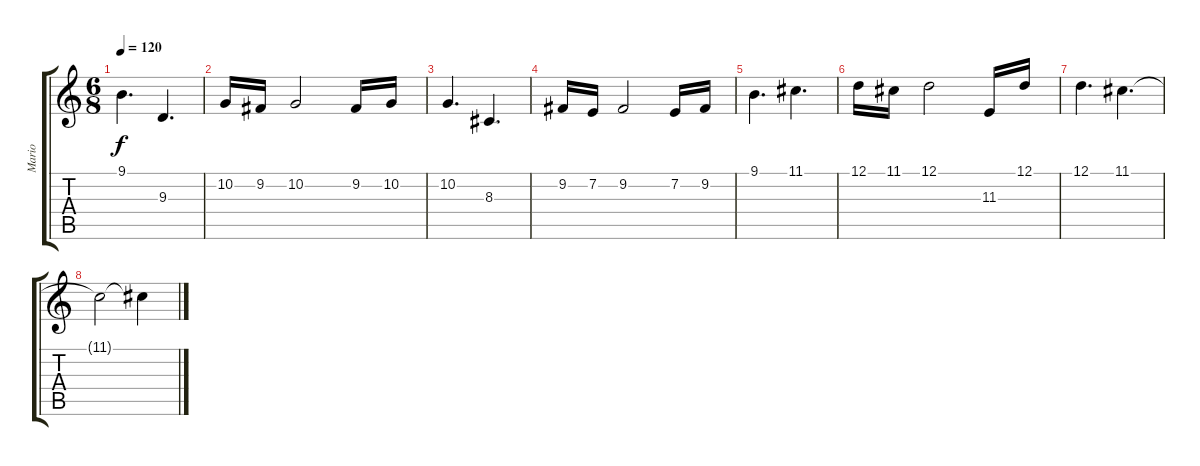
\track ("Mario" "Mario") {instrument acousticgrandpiano}
\staff {score tabs}
\tuning (D4 A3 F3 C3 G2 C2) {hide}
\ts (6 8)
\tempo 120
\clef g2
\ks c
9.1.4{d dy f} 9.3.4{d} |
10.2.16 9.2.16 10.2.2 9.2.16 10.2.16 |
10.2.4{d} 8.3.4{d} |
9.2.16 7.2.16 9.2.2 7.2.16 9.2.16 |
9.1.4{d} 11.1.4{d} |
12.1.16 11.1.16 12.1.2 11.3.16 12.1.16 |
12.1.4{d} 11.1.4{d} |
11.1{t}.2 11.1{t}.4
